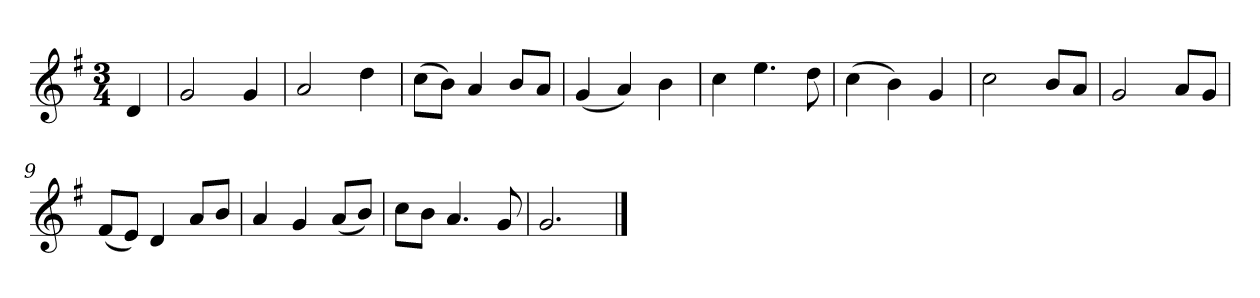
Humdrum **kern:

**kern
*part1
*staff1
*k[f#]
*M3/4
*MM120
=
4d
=1
2g
4g
=2
2a
4dd
=3
(8ccL
8bJ)
4a
8bL
8aJ
=4
(4g
4a)
4b
=5
4cc
4.ee
8dd
=6
(4cc
4b)
4g
=7
2cc
8bL
8aJ
=8
2g
8aL
8gJ
=9
(8f#L
8eJ)
4d
8aL
8bJ
=10
4a
4g
(8aL
8bJ)
=11
8ccL
8bJ
4.a
8g
=12
2.g
==
*-
